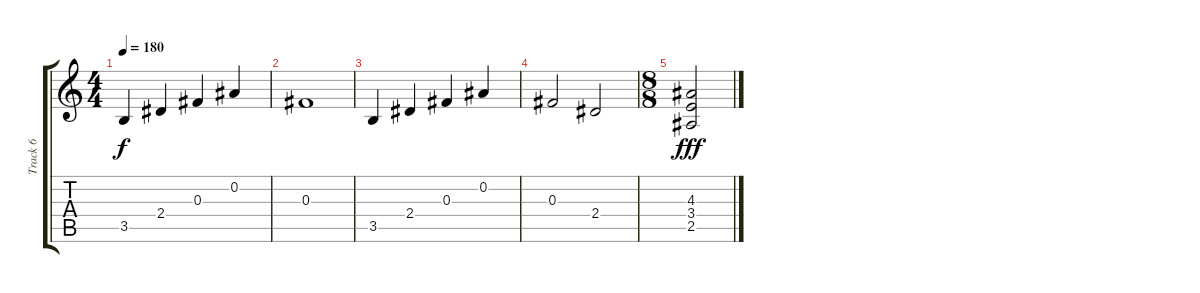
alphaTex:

\track ("Track 6" "Track 6") {instrument acousticguitarsteel}
\staff {score tabs}
\tuning (Eb4 Bb3 Gb3 Db3 Ab2 Eb2) {hide}
\ts (4 4)
\tempo 180
\clef g2
\ks c
3.5.4{dy f} 2.4.4 0.3.4 0.2.4 |
0.3.1 |
3.5.4 2.4.4 0.3.4 0.2.4 |
0.3.2 2.4.2 |
\ts (8 8)
(4.3 3.4 2.5).2{dy fff}
